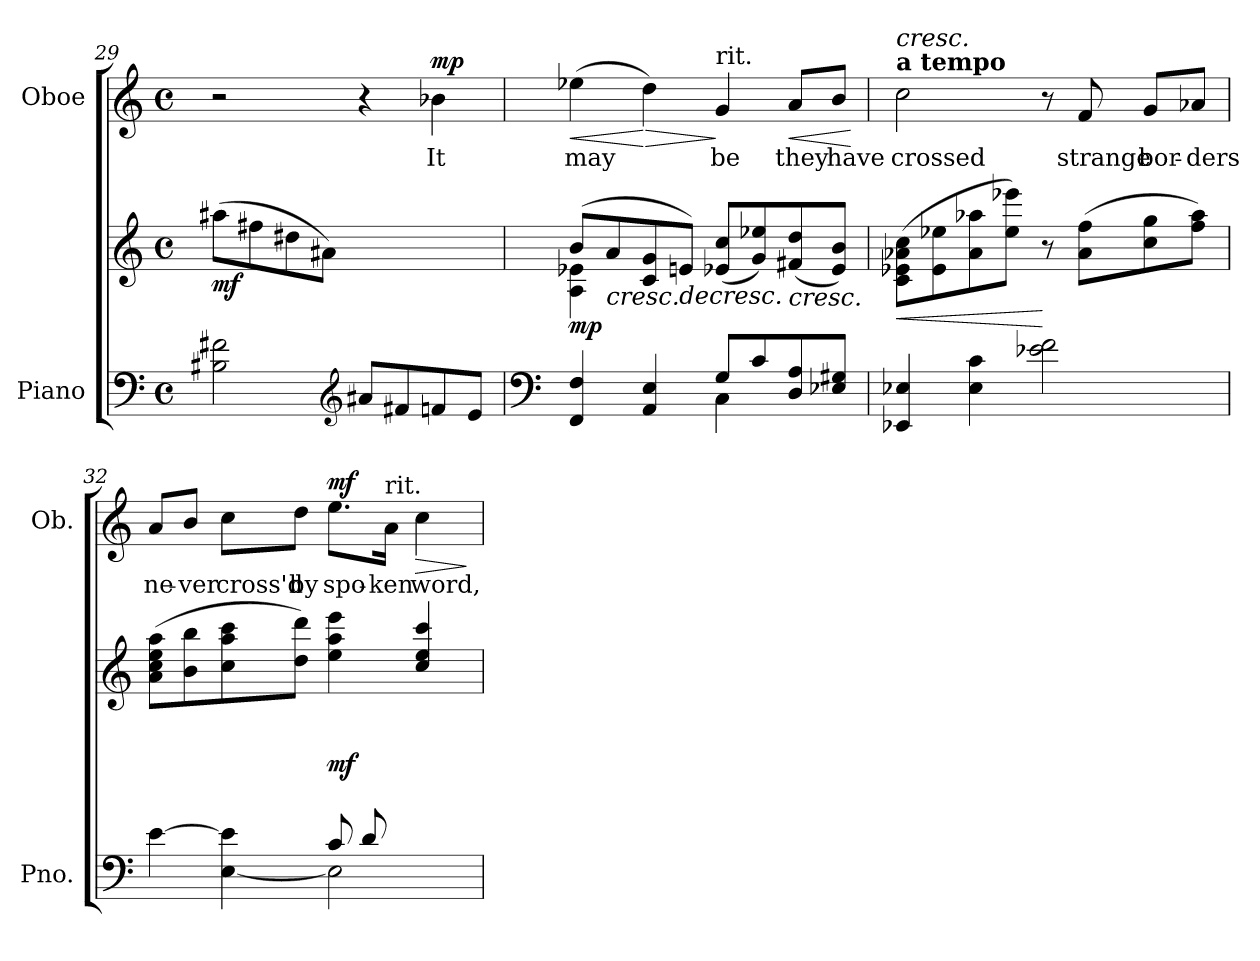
**kern	**kern	**dynam	**kern	**text	**dynam
*part2	*part2	*part2	*part1	*part1	*part1
*staff3	*staff2	*staff2/3	*staff1	*staff1	*staff1
*I"Piano	*	*	*I"Oboe	*	*
*I'Pno.	*	*	*I'Ob.	*	*
!!LO:PB:g=z
*clefF4	*clefG2	*	*clefG2	*	*
*k[]	*k[]	*	*k[]	*	*
*M4/4	*M4/4	*	*M4/4	*	*
*met(c)	*met(c)	*	*met(c)	*	*
=29	=29	=29	=29	=29	=29
!	!	!LO:DY:b	!	!	!
2B#X\ 2f#X\	(8aa#X\L	mf	2r	.	.
.	8ff#X\	.	.	.	.
.	8dd#X\	.	.	.	.
.	8a#X\J)	.	.	.	.
*clefG2	*	*	*	*	*
8a#X/L	2ryy	.	4r	.	.
8f#X/	.	.	.	.	.
!	!	!	!	!LO:LY:b	!LO:DY:a
8fn/	.	.	4b-X\	It	mp
8e/J	.	.	.	.	.
=30	=30	=30	=30	=30	=30
*clefF4	*	*	*	*	*
*^	*^	*	*	*	*
!	!	!	!	!LO:DY:b	!	!LO:LY:b	!LO:HP:b
4FF/ 4F/	2ryy	(8b/L	4A\ 4e-X\	mp	(4ee-X\	may	<
!	!	!	!	!LO:HP:b	!	!	!
.	.	8a/	.	<	.	.	.
!	!	!	!	!	!	!	!LO:HP:n=1:b
4AA/ 4E/	.	8c/ 8g/	2.ryy	.	4dd\)	.	[ >
!	!	!	!	!LO:HP:b	!	!	!
.	.	8en/J)	.	>	.	.	.
!	!	!	!	!	!LO:TX:a:t=rit.	!	!
!	!	!	!	!	!	!LO:LY:b	!
8G/L	4C\	(8e-X/ 8cc/L	.	[	4g/	be	]
8c/	.	8g/ 8ee-X/)	.	.	.	.	.
!	!	!	!	!LO:HP:b	!	!LO:LY:b	!LO:HP:b
8D/ 8A/	4ryy	(8f#X/ 8dd/	.	<	8a/L	they	<
!	!	!	!	!	!	!LO:LY:b	!
8E-X/ 8G#X/J	.	8e-/ 8b/J)	.	.	8b/J	have	.
*v	*v	*	*	*	*	*	*
*	*v	*v	*	*	*	*
.	.	]	.	.	[
=31	=31	=31	=31	=31	=31
!	!	!	!LO:TX:a:B:t=a tempo	!	!
!	!	!	!LO:TX:a:i:t=cresc.	!	!
!	!	!LO:HP:b	!	!LO:LY:b	!
4EE-X/ 4E-X/	(8c\ 8e-X\ 8a-X\ 8cc\L	<	2cc\	crossed	.
.	8e-\ 8ee-X\	.	.	.	.
4E-\ 4c\	8a-\ 8aa-X\	.	.	.	.
.	8ee-\ 8eee-X\J)	.	.	.	.
2e-X\ 2f\	8r	[	8r	.	.
!	!	!	!	!LO:LY:b	!
.	(8a-\ 8ff\L	.	8f/	strange	.
!	!	!	!	!LO:LY:b	!
.	8cc\ 8gg\	.	8g/L	bor-	.
!	!	!	!	!LO:LY:b	!
.	8ff\ 8aa-\J)	.	8a-X/J	-ders	.
!!LO:LB:g=z
=32	=32	=32	=32	=32	=32
*^	*^	*	*	*	*
!	!	!	!	!	!	!LO:LY:b	!
[4e\	2ryy	(8a\ 8cc\ 8ee\ 8aa\L	2.ryy	.	8a/L	ne-	.
!	!	!	!	!	!	!LO:LY:b	!
.	.	8b\ 8bb\	.	.	8b/J	-ver	.
!	!	!	!	!	!	!LO:LY:b	!
[4E\ 4e\]	.	8cc\ 8aa\ 8ccc\	.	.	8cc\L	cross'd	.
!	!	!	!	!	!	!LO:LY:b	!
.	.	8dd\ 8ddd\J)	.	.	8dd\J	by	.
!	!	!	!	!LO:DY:b	!	!LO:LY:b	!LO:DY:a
(<8c/L	2E\]	4ee\ 4aa\ 4eee\	.	mf	8.ee\L	spo-	mf
8d/	.	.	.	.	.	.	.
!	!	!	!	!	!LO:TX:a:t=rit.	!	!
!	!	!	!	!	!	!LO:LY:b	!
.	.	.	.	.	16a\Jk	-ken	.
!	!	!	!	!	!	!LO:LY:b	!LO:HP:b
4ryy	.	4cc/ 4ee/ 4ccc/	8e\	.	4cc\	word,	>
.	.	.	8g\J)	.	.	.	.
*v	*v	*	*	*	*	*	*
*	*v	*v	*	*	*	*
.	.	[	.	.	]
=	=	=	=	=	=
*-	*-	*-	*-	*-	*-
